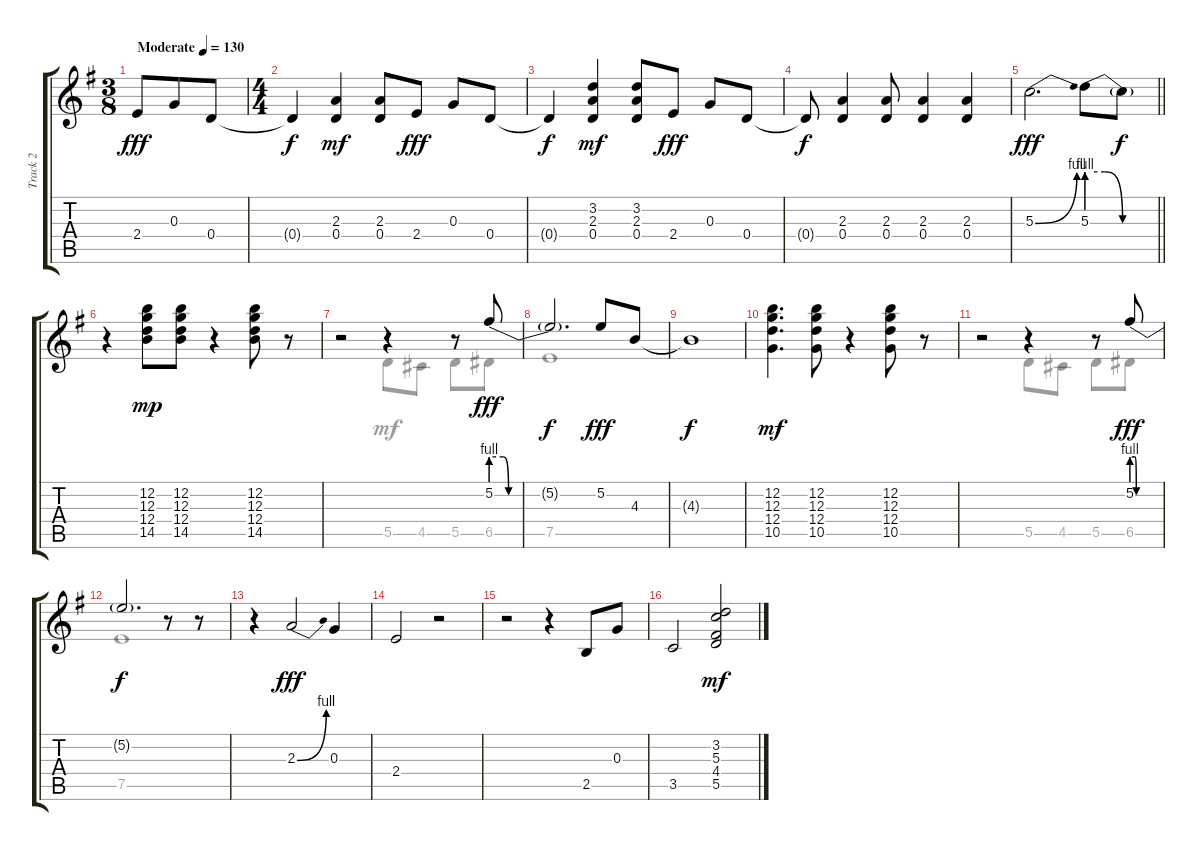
\track ("Track 2" "Track 2") {instrument electricguitarclean}
\staff {score tabs}
\tuning (E4 B3 G3 D3 A2 E2) {hide}
\voice
\ts (3 8)
\tempo (130 "Moderate")
\clef g2
\ks g
2.4.8{dy fff instrument electricguitarclean} 0.3.8 0.4.8 |
\ts (4 4)
0.4{t}.4{dy f} (2.3 0.4).4{dy mf} (2.3 0.4).8 2.4.8{dy fff} 0.3.8 0.4.8 |
0.4{t}.4{dy f} (3.2 2.3 0.4).4{dy mf} (3.2 2.3 0.4).8 2.4.8{dy fff} 0.3.8 0.4.8 |
0.4{t}.8{dy f} (2.3 0.4).4 (2.3 0.4).8 (2.3 0.4).4 (2.3 0.4).4 |
\barLineRight lightlight
5.3{be (bend 0 0 60 4)}.2{d dy fff} 5.3{be (custom 0 4 15 4 30 0 60 0)}.8 5.3{t}.8{dy f} |
r.4 (12.2 12.3 12.4 14.5).8{dy mp} (12.2 12.3 12.4 14.5).8 r.4 (12.2 12.3 12.4 14.5).8 r.8 |
r.2 r.4 r.8 5.2{be (custom 0 4 7 4 10 0 15 0 30 0 60 0)}.8{dy fff} |
5.2{t}.2{d dy f} 5.2.8{dy fff} 4.3.8 |
4.3{t}.1{dy f} |
(12.2 12.3 12.4 10.5).4{d dy mf} (12.2 12.3 12.4 10.5).8 r.4 (12.2 12.3 12.4 10.5).8 r.8 |
r.2 r.4 r.8 5.2{be (custom 0 4 7 4 10 0 15 0 30 0 60 0)}.8{dy fff} |
5.2{t}.2{d dy f} r.8 r.8 |
r.4 2.3{be (bend 0 0 60 4)}.2{dy fff} 0.3.4 |
2.4.2 r.2 |
r.2 r.4 2.5.8 0.3.8 |
3.5.2 (3.2 5.3 4.4 5.5).2{dy mf}
\voice
\clef g2
\ottava regular
\simile none
\ks g
|
|
|
|
\barLineRight lightlight
|
|
r.2 5.5.8 4.5.8 5.5.8 6.5.8 |
7.5.1 |
|
|
r.2 5.5.8 4.5.8 5.5.8 6.5.8 |
7.5.1 |
|
|
|
